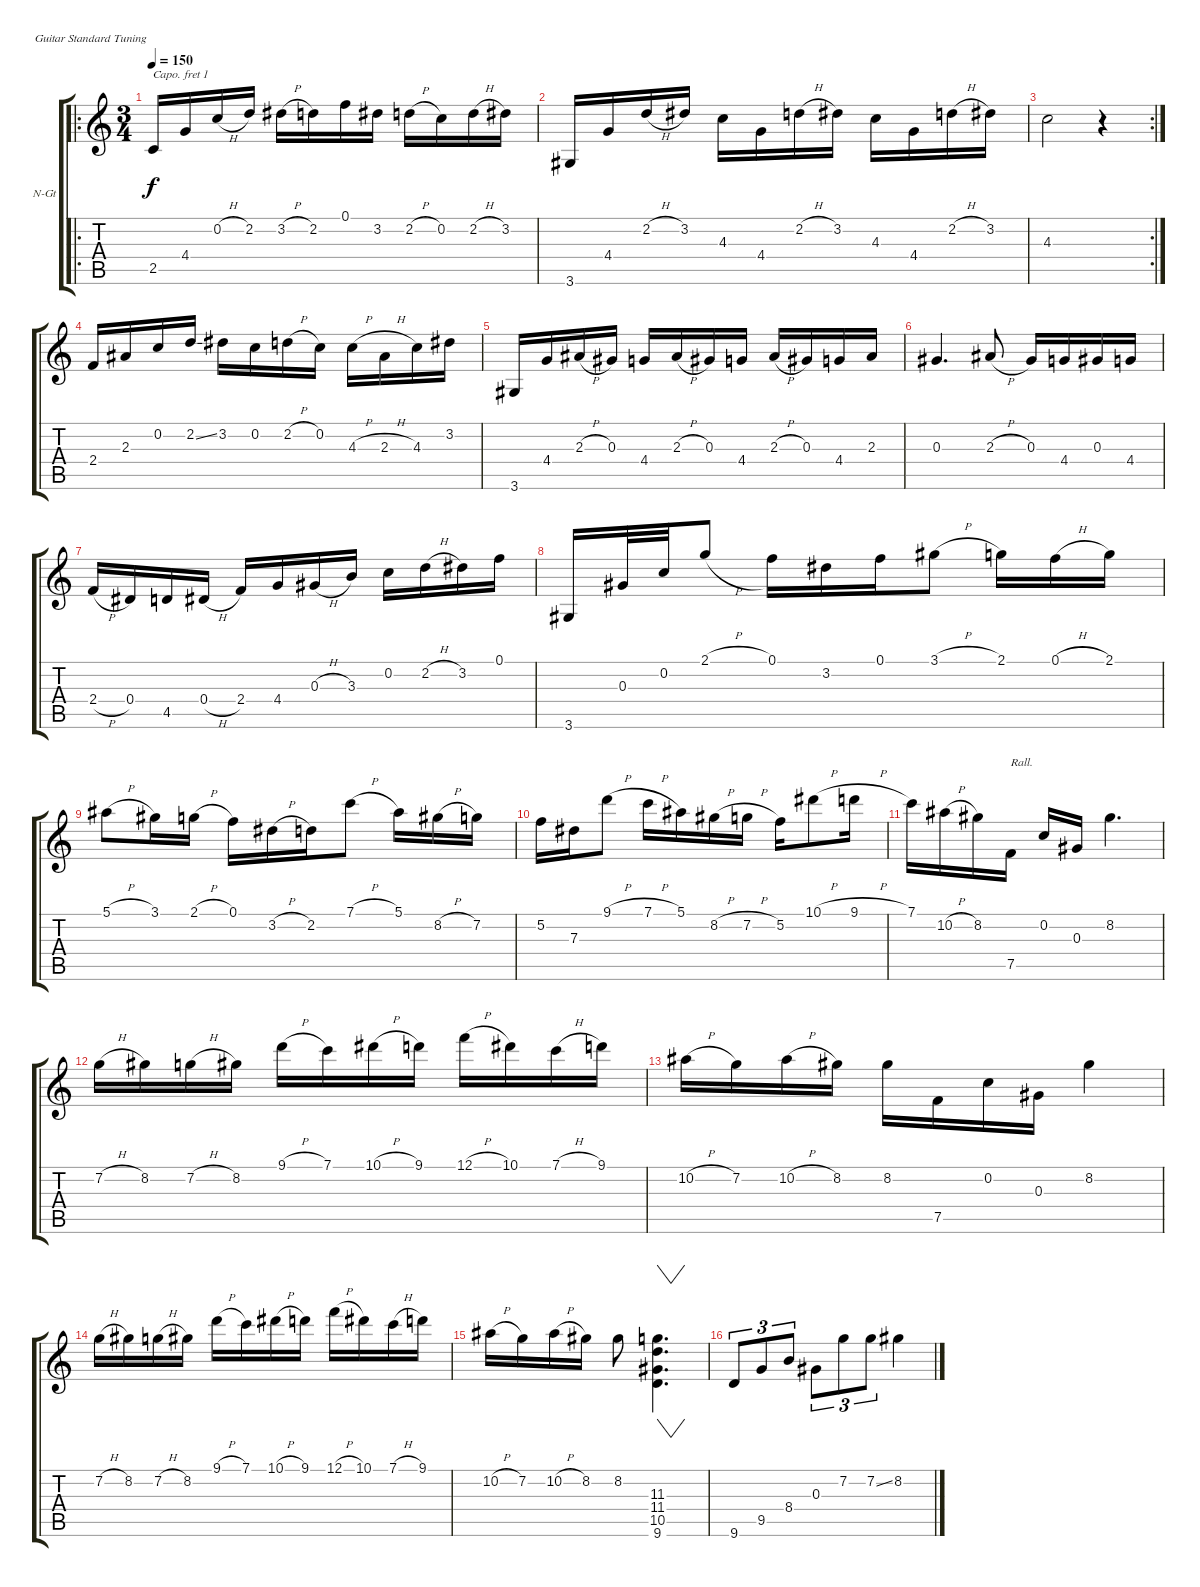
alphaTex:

\bracketExtendMode groupsimilarinstruments
\firstSystemTrackNameOrientation horizontal
\otherSystemsTrackNameOrientation horizontal
\track ("Tarantas" "N-Gt") {instrument acousticguitarnylon}
\staff {score tabs}
\capo 1
\tuning (E4 B3 G3 D3 A2 E2)
\ro
\ts (3 4)
\tempo 150
\clef g2
\ks c
2.5.16{dy f instrument acousticguitarnylon} 4.4.16 0.2{h}.16 2.2.16 3.2{h}.16 2.2.16 0.1.16 3.2.16 2.2{h}.16 0.2.16 2.2{h}.16 3.2.16 |
3.6.16 4.4.16 2.2{h}.16 3.2.16 4.3.16 4.4.16 2.2{h}.16 3.2.16 4.3.16 4.4.16 2.2{h}.16 3.2.16 |
\rc 2
4.3.2 r.4 |
2.4.16 2.3.16 0.2.16 2.2{ss}.16 3.2.16 0.2.16 2.2{h}.16 0.2.16 4.3{h}.16 2.3{h}.16 4.3.16 3.2.16 |
3.6.16 4.4.16 2.3{h}.16 0.3.16 4.4.16 2.3{h}.16 0.3.16 4.4.16 2.3{h}.16 0.3.16 4.4.16 2.3.16 |
0.3.4{d} 2.3{h}.8 0.3.16 4.4.16 0.3.16 4.4.16 |
2.4{h}.16 0.4.16 4.5.16 0.4{h}.16 2.4.16 4.4.16 0.3{h}.16 3.3.16 0.2.16 2.2{h}.16 3.2.16 0.1.16 |
3.6.16 0.3.32 0.2.32 2.1{h}.8 0.1.16 3.2.16 0.1.16 3.1{h}.8 2.1.16 0.1{h}.16 2.1.16 |
5.1{h}.8 3.1.16 2.1{h}.16 0.1.16 3.2{h}.16 2.2.16 7.1{h}.8 5.1.16 8.2{h}.16 7.2.16 |
5.2.16 7.3.16 9.1{h}.8 7.1{h}.16 5.1.16 8.2{h}.16 7.2{h}.16 5.2.16 10.1{h}.8 9.1{h}.16 |
7.1.16 10.2{h}.16 8.2.16 7.5.16{txt "Rall."} 0.2.16 0.3.16 8.2.4{d} |
7.2{h}.16 8.2.16 7.2{h}.16 8.2.16 9.1{h}.16 7.1.16 10.1{h}.16 9.1.16 12.1{h}.16 10.1.16 7.1{h}.16 9.1.16 |
10.2{h}.16 7.2.16 10.2{h}.16 8.2.16 8.2.16 7.5.16 0.2.16 0.3.16 8.2.4 |
7.2{h}.16 8.2.16 7.2{h}.16 8.2.16 9.1{h}.16 7.1.16 10.1{h}.16 9.1.16 12.1{h}.16 10.1.16 7.1{h}.16 9.1.16 |
10.2{h}.16 7.2.16 10.2{h}.16 8.2.16 8.2.8 (11.3 11.4 10.5 9.6).4{vw d} |
9.6.8{tu (3 2)} 9.5.8{tu (3 2)} 8.4.8{tu (3 2)} 0.3.8{tu (3 2)} 7.2.8{tu (3 2)} 7.2{ss}.8{tu (3 2)} 8.2.4
